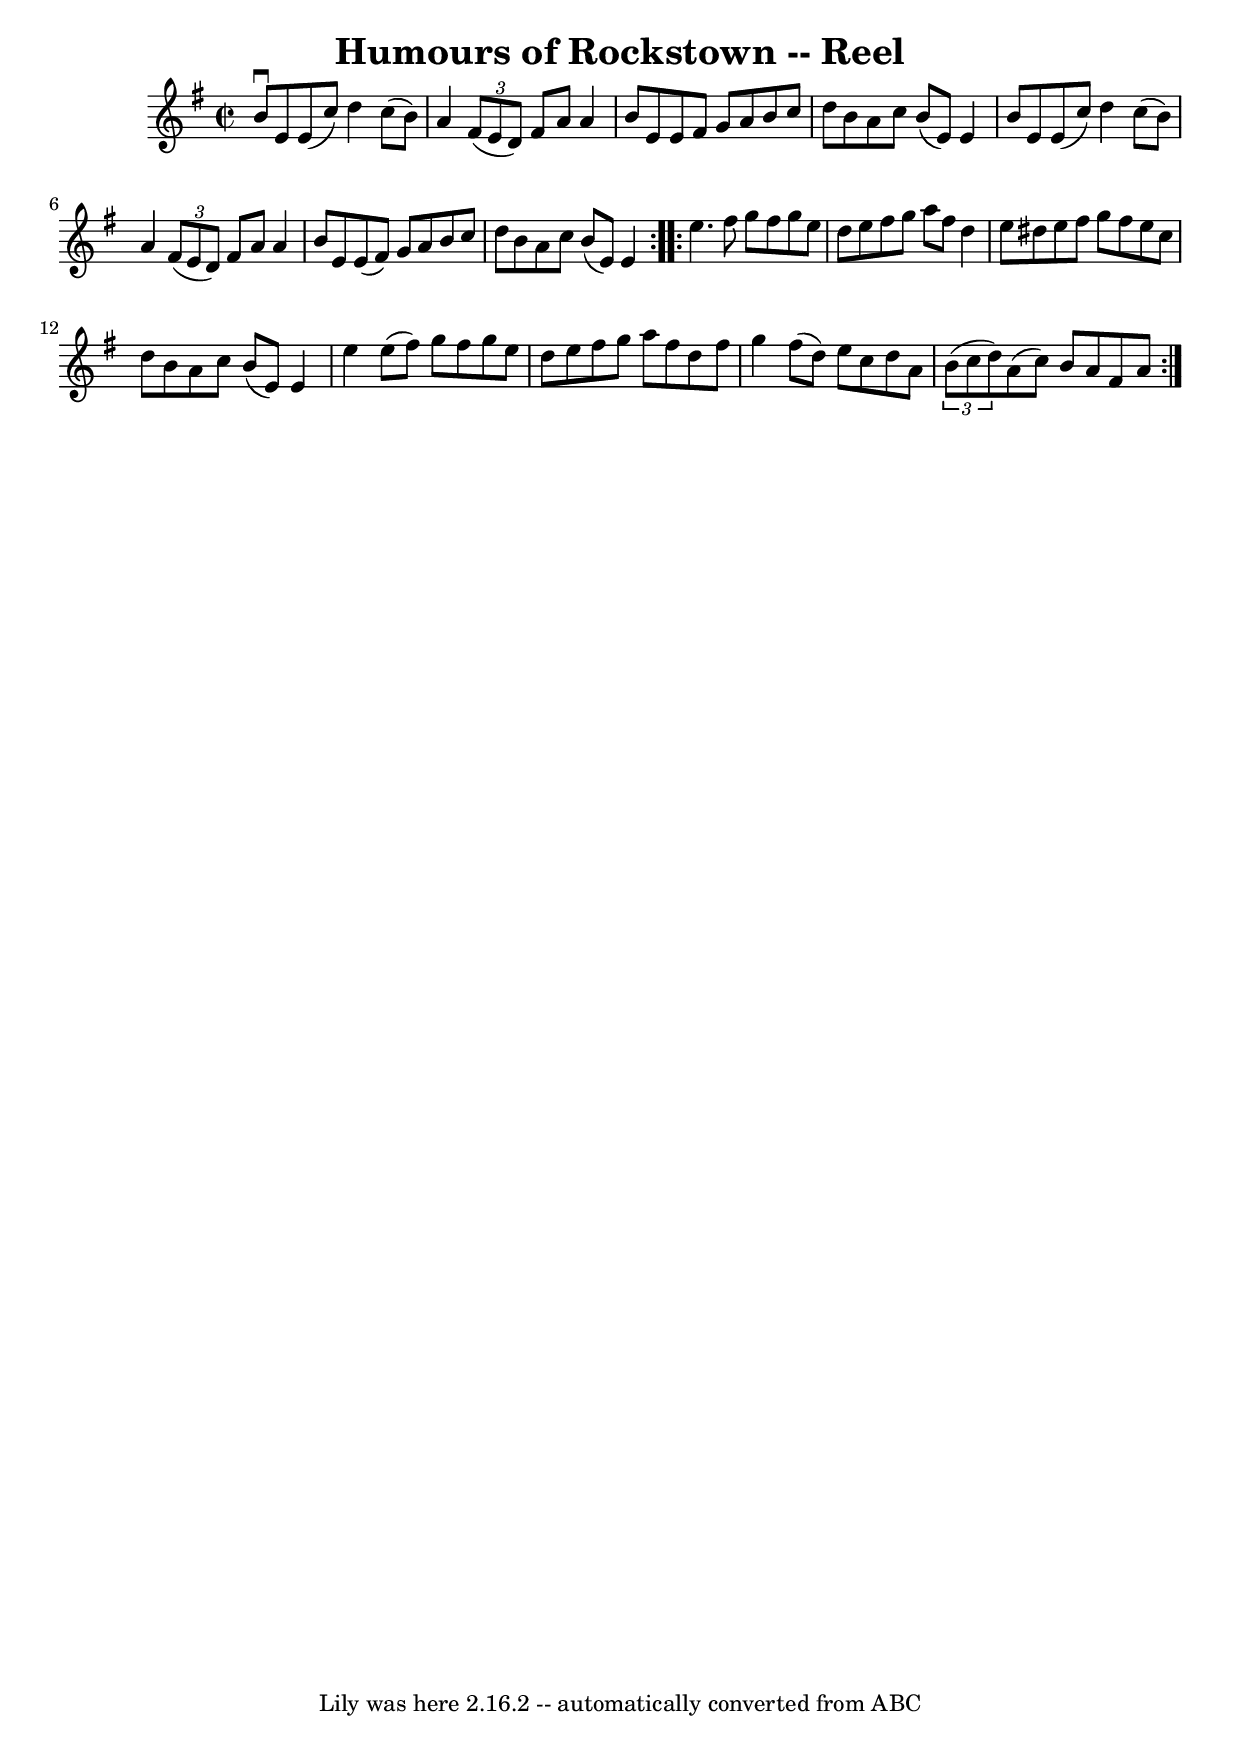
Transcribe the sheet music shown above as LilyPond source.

\version "2.16.2"
\include "Mammoth.ily"
\header {
  %% book = "Ryan's Mammoth Collection"
 crossRefNumber = "1"
 footnotes = "\\\\217"
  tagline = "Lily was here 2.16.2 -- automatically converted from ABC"
  title = "Humours of Rockstown -- Reel"

}
voicedefault =  {



  \repeat volta 2 {

    \override Staff.TimeSignature #'style = #'C
    \time 2/2 
    \key e \minor
 b'8^\downbow e'8 e'8 (c''8) d''4 c''8 (b'8)    |
 a'4    \times 2/3 { fs'8 (e'8 d'8) 
		      } fs'8 a'8 a'4     |
 b'8 e'8 e'8 fs'8 g'8 a'8 b'8 c''8     |
 d''8 b'8 a'8 c''8 b'8 (e'8) e'4    |
 b'8 e'8 e'8 (c''8) d''4 c''8 (b'8)    |
 a'4    \times 2/3 { fs'8 (e'8 d'8) 
		      } fs'8 a'8 a'4     |
 b'8 e'8 e'8 (fs'8) g'8 a'8 b'8 c''8    |
 d''8 b'8 a'8 c''8 b'8 (e'8) e'4    
  }     

  \repeat volta 2 { e''4. fs''8 g''8 fs''8 g''8 e''8      |
 d''8 e''8 fs''8 g''8 a''8 fs''8 d''4    |
 e''8 ds''8 e''8 fs''8 g''8 fs''8 e''8 c''8      |
 d''8 b'8 a'8 c''8 b'8 (e'8) e'4    |
 e''4 e''8 (fs''8) g''8 fs''8 g''8 e''8     |
 d''8 e''8 fs''8 g''8 a''8 fs''8 d''8 fs''8     |
 g''4 fs''8 (d''8) e''8 c''8 d''8 a'8     |
    
    \times 2/3 { b'8 (c''8 d''8) 
	       } a'8 (c''8) b'8 a'8    
 fs'8 a'8  
  }   

}

\score{
  <<

    \context Staff="default"
    {
      \voicedefault 
      
    }

  >>
  \layout {
    
  }
  \midi {
  }

}
